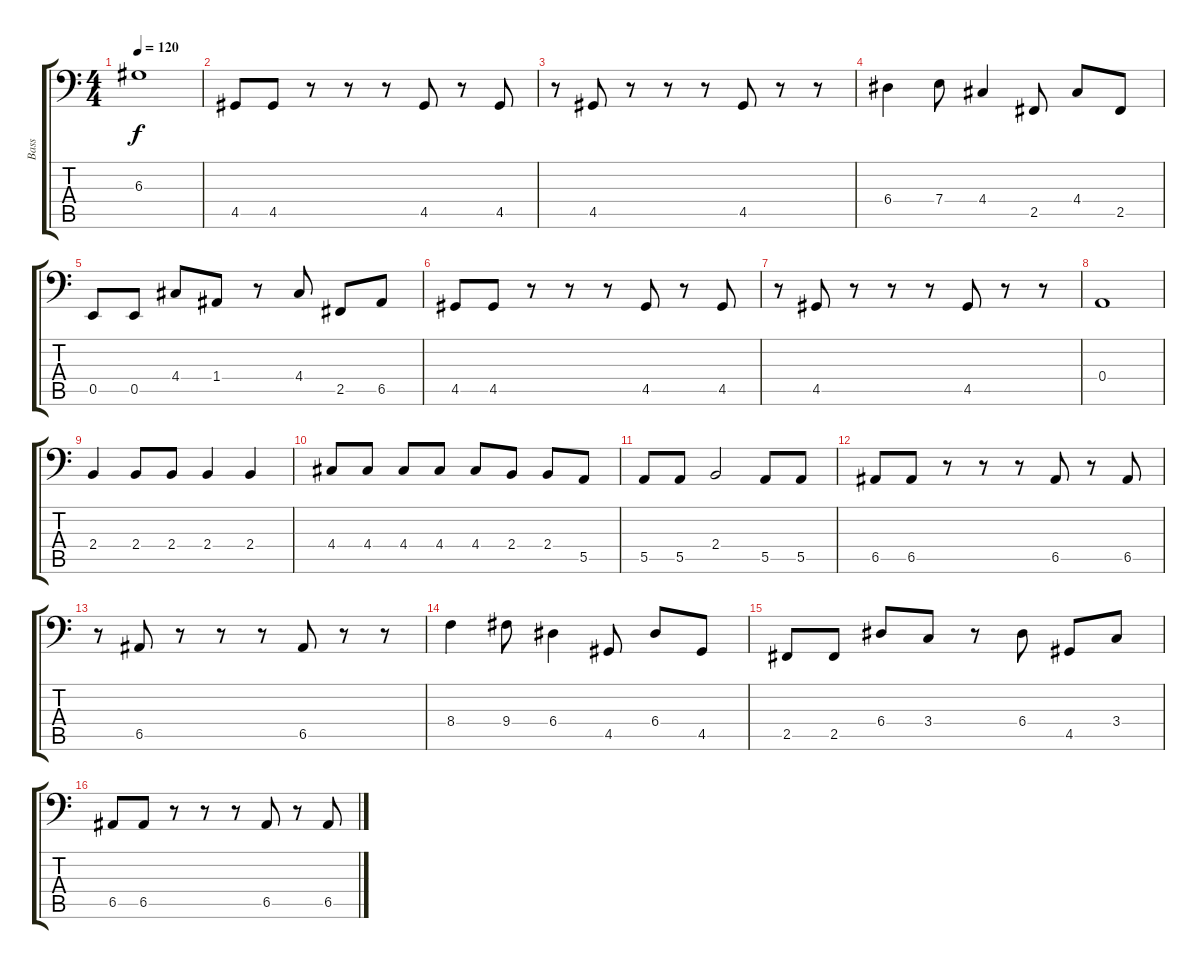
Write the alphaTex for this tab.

\track ("Bass" "Bass") {instrument electricbassfinger}
\staff {score tabs}
\tuning (C3 G2 D2 A1 E1 B0) {hide}
\ts (4 4)
\tempo 120
\clef f4
\ks c
6.3.1{dy f} |
4.5.8 4.5.8 r.8 r.8 r.8 4.5.8 r.8 4.5.8 |
r.8 4.5.8 r.8 r.8 r.8 4.5.8 r.8 r.8 |
6.4.4 7.4.8 4.4.4 2.5.8 4.4.8 2.5.8 |
0.5.8 0.5.8 4.4.8 1.4.8 r.8 4.4.8 2.5.8 6.5.8 |
4.5.8 4.5.8 r.8 r.8 r.8 4.5.8 r.8 4.5.8 |
r.8 4.5.8 r.8 r.8 r.8 4.5.8 r.8 r.8 |
0.4.1 |
2.4.4 2.4.8 2.4.8 2.4.4 2.4.4 |
4.4.8 4.4.8 4.4.8 4.4.8 4.4.8 2.4.8 2.4.8 5.5.8 |
5.5.8 5.5.8 2.4.2 5.5.8 5.5.8 |
6.5.8 6.5.8 r.8 r.8 r.8 6.5.8 r.8 6.5.8 |
r.8 6.5.8 r.8 r.8 r.8 6.5.8 r.8 r.8 |
8.4.4 9.4.8 6.4.4 4.5.8 6.4.8 4.5.8 |
2.5.8 2.5.8 6.4.8 3.4.8 r.8 6.4.8 4.5.8 3.4.8 |
6.5.8 6.5.8 r.8 r.8 r.8 6.5.8 r.8 6.5.8
